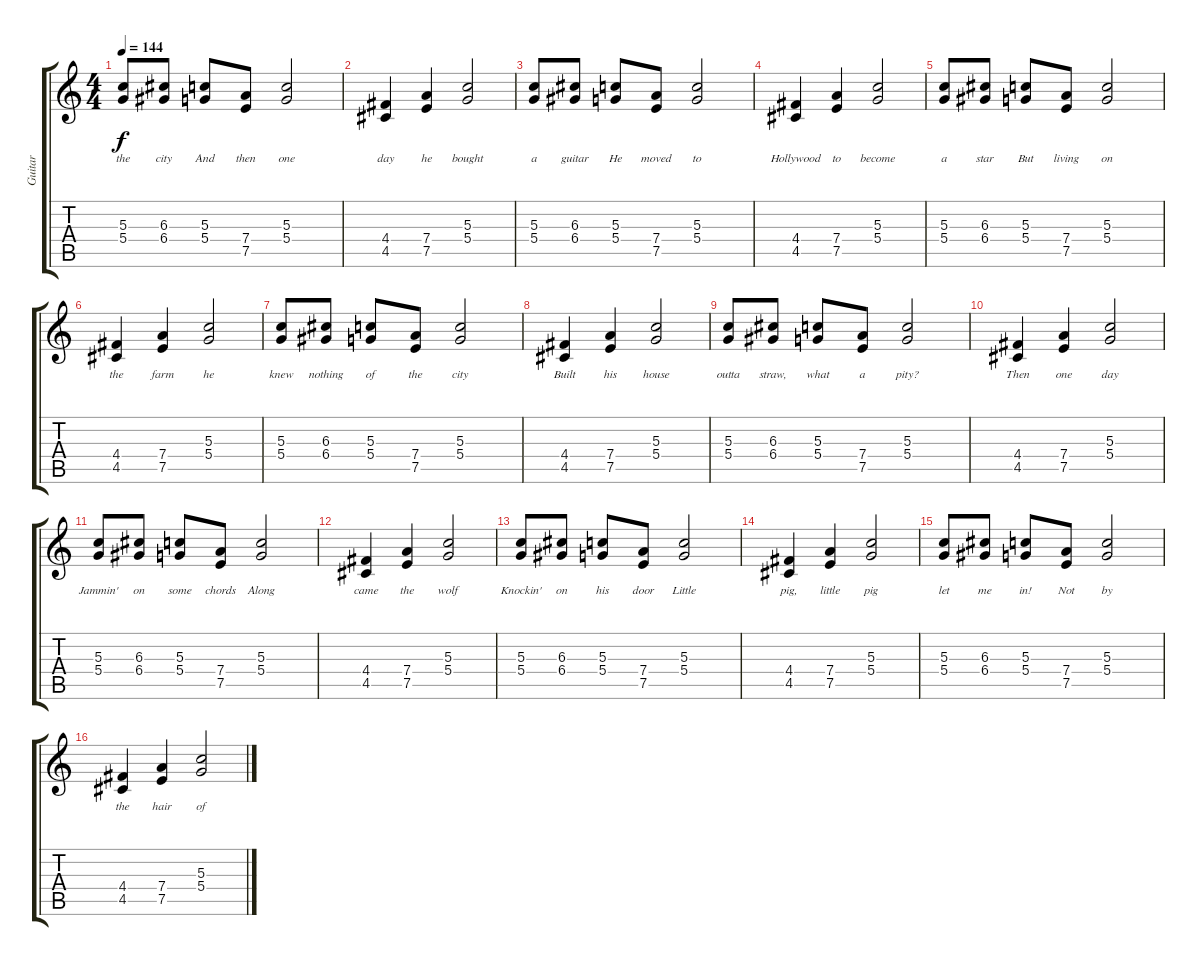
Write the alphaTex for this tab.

\track ("Guitar" "Guitar") {instrument overdrivenguitar}
\staff {score tabs}
\tuning (E4 B3 G3 D3 A2 E2) {hide}
\ts (4 4)
\tempo 144
\clef g2
\ks c
(5.3 5.4).8{lyrics (0 "the") lyrics (1 "") lyrics (2 "") lyrics (3 "") lyrics (4 "") dy f} (6.3 6.4).8{lyrics (0 "city") lyrics (1 "") lyrics (2 "") lyrics (3 "") lyrics (4 "")} (5.3 5.4).8{lyrics (0 "And") lyrics (1 "") lyrics (2 "") lyrics (3 "") lyrics (4 "")} (7.4 7.5).8{lyrics (0 "then") lyrics (1 "") lyrics (2 "") lyrics (3 "") lyrics (4 "")} (5.3 5.4).2{lyrics (0 "one") lyrics (1 "") lyrics (2 "") lyrics (3 "") lyrics (4 "")} |
(4.4 4.5).4{lyrics (0 "day") lyrics (1 "") lyrics (2 "") lyrics (3 "") lyrics (4 "")} (7.4 7.5).4{lyrics (0 "he") lyrics (1 "") lyrics (2 "") lyrics (3 "") lyrics (4 "")} (5.3 5.4).2{lyrics (0 "bought") lyrics (1 "") lyrics (2 "") lyrics (3 "") lyrics (4 "")} |
(5.3 5.4).8{lyrics (0 "a") lyrics (1 "") lyrics (2 "") lyrics (3 "") lyrics (4 "")} (6.3 6.4).8{lyrics (0 "guitar") lyrics (1 "") lyrics (2 "") lyrics (3 "") lyrics (4 "")} (5.3 5.4).8{lyrics (0 "He") lyrics (1 "") lyrics (2 "") lyrics (3 "") lyrics (4 "")} (7.4 7.5).8{lyrics (0 "moved") lyrics (1 "") lyrics (2 "") lyrics (3 "") lyrics (4 "")} (5.3 5.4).2{lyrics (0 "to") lyrics (1 "") lyrics (2 "") lyrics (3 "") lyrics (4 "")} |
(4.4 4.5).4{lyrics (0 "Hollywood") lyrics (1 "") lyrics (2 "") lyrics (3 "") lyrics (4 "")} (7.4 7.5).4{lyrics (0 "to") lyrics (1 "") lyrics (2 "") lyrics (3 "") lyrics (4 "")} (5.3 5.4).2{lyrics (0 "become") lyrics (1 "") lyrics (2 "") lyrics (3 "") lyrics (4 "")} |
(5.3 5.4).8{lyrics (0 "a") lyrics (1 "") lyrics (2 "") lyrics (3 "") lyrics (4 "")} (6.3 6.4).8{lyrics (0 "star") lyrics (1 "") lyrics (2 "") lyrics (3 "") lyrics (4 "")} (5.3 5.4).8{lyrics (0 "But") lyrics (1 "") lyrics (2 "") lyrics (3 "") lyrics (4 "")} (7.4 7.5).8{lyrics (0 "living") lyrics (1 "") lyrics (2 "") lyrics (3 "") lyrics (4 "")} (5.3 5.4).2{lyrics (0 "on") lyrics (1 "") lyrics (2 "") lyrics (3 "") lyrics (4 "")} |
(4.4 4.5).4{lyrics (0 "the") lyrics (1 "") lyrics (2 "") lyrics (3 "") lyrics (4 "")} (7.4 7.5).4{lyrics (0 "farm") lyrics (1 "") lyrics (2 "") lyrics (3 "") lyrics (4 "")} (5.3 5.4).2{lyrics (0 "he") lyrics (1 "") lyrics (2 "") lyrics (3 "") lyrics (4 "")} |
(5.3 5.4).8{lyrics (0 "knew") lyrics (1 "") lyrics (2 "") lyrics (3 "") lyrics (4 "")} (6.3 6.4).8{lyrics (0 "nothing") lyrics (1 "") lyrics (2 "") lyrics (3 "") lyrics (4 "")} (5.3 5.4).8{lyrics (0 "of") lyrics (1 "") lyrics (2 "") lyrics (3 "") lyrics (4 "")} (7.4 7.5).8{lyrics (0 "the") lyrics (1 "") lyrics (2 "") lyrics (3 "") lyrics (4 "")} (5.3 5.4).2{lyrics (0 "city") lyrics (1 "") lyrics (2 "") lyrics (3 "") lyrics (4 "")} |
(4.4 4.5).4{lyrics (0 "Built") lyrics (1 "") lyrics (2 "") lyrics (3 "") lyrics (4 "")} (7.4 7.5).4{lyrics (0 "his") lyrics (1 "") lyrics (2 "") lyrics (3 "") lyrics (4 "")} (5.3 5.4).2{lyrics (0 "house") lyrics (1 "") lyrics (2 "") lyrics (3 "") lyrics (4 "")} |
(5.3 5.4).8{lyrics (0 "outta") lyrics (1 "") lyrics (2 "") lyrics (3 "") lyrics (4 "")} (6.3 6.4).8{lyrics (0 "straw,") lyrics (1 "") lyrics (2 "") lyrics (3 "") lyrics (4 "")} (5.3 5.4).8{lyrics (0 "what") lyrics (1 "") lyrics (2 "") lyrics (3 "") lyrics (4 "")} (7.4 7.5).8{lyrics (0 "a") lyrics (1 "") lyrics (2 "") lyrics (3 "") lyrics (4 "")} (5.3 5.4).2{lyrics (0 "pity?") lyrics (1 "") lyrics (2 "") lyrics (3 "") lyrics (4 "")} |
(4.4 4.5).4{lyrics (0 "Then") lyrics (1 "") lyrics (2 "") lyrics (3 "") lyrics (4 "")} (7.4 7.5).4{lyrics (0 "one") lyrics (1 "") lyrics (2 "") lyrics (3 "") lyrics (4 "")} (5.3 5.4).2{lyrics (0 "day") lyrics (1 "") lyrics (2 "") lyrics (3 "") lyrics (4 "")} |
(5.3 5.4).8{lyrics (0 "Jammin'") lyrics (1 "") lyrics (2 "") lyrics (3 "") lyrics (4 "")} (6.3 6.4).8{lyrics (0 "on") lyrics (1 "") lyrics (2 "") lyrics (3 "") lyrics (4 "")} (5.3 5.4).8{lyrics (0 "some") lyrics (1 "") lyrics (2 "") lyrics (3 "") lyrics (4 "")} (7.4 7.5).8{lyrics (0 "chords") lyrics (1 "") lyrics (2 "") lyrics (3 "") lyrics (4 "")} (5.3 5.4).2{lyrics (0 "Along") lyrics (1 "") lyrics (2 "") lyrics (3 "") lyrics (4 "")} |
(4.4 4.5).4{lyrics (0 "came") lyrics (1 "") lyrics (2 "") lyrics (3 "") lyrics (4 "")} (7.4 7.5).4{lyrics (0 "the") lyrics (1 "") lyrics (2 "") lyrics (3 "") lyrics (4 "")} (5.3 5.4).2{lyrics (0 "wolf") lyrics (1 "") lyrics (2 "") lyrics (3 "") lyrics (4 "")} |
(5.3 5.4).8{lyrics (0 "Knockin'") lyrics (1 "") lyrics (2 "") lyrics (3 "") lyrics (4 "")} (6.3 6.4).8{lyrics (0 "on") lyrics (1 "") lyrics (2 "") lyrics (3 "") lyrics (4 "")} (5.3 5.4).8{lyrics (0 "his") lyrics (1 "") lyrics (2 "") lyrics (3 "") lyrics (4 "")} (7.4 7.5).8{lyrics (0 "door") lyrics (1 "") lyrics (2 "") lyrics (3 "") lyrics (4 "")} (5.3 5.4).2{lyrics (0 "Little") lyrics (1 "") lyrics (2 "") lyrics (3 "") lyrics (4 "")} |
(4.4 4.5).4{lyrics (0 "pig,") lyrics (1 "") lyrics (2 "") lyrics (3 "") lyrics (4 "")} (7.4 7.5).4{lyrics (0 "little") lyrics (1 "") lyrics (2 "") lyrics (3 "") lyrics (4 "")} (5.3 5.4).2{lyrics (0 "pig") lyrics (1 "") lyrics (2 "") lyrics (3 "") lyrics (4 "")} |
(5.3 5.4).8{lyrics (0 "let") lyrics (1 "") lyrics (2 "") lyrics (3 "") lyrics (4 "")} (6.3 6.4).8{lyrics (0 "me") lyrics (1 "") lyrics (2 "") lyrics (3 "") lyrics (4 "")} (5.3 5.4).8{lyrics (0 "in!") lyrics (1 "") lyrics (2 "") lyrics (3 "") lyrics (4 "")} (7.4 7.5).8{lyrics (0 "Not") lyrics (1 "") lyrics (2 "") lyrics (3 "") lyrics (4 "")} (5.3 5.4).2{lyrics (0 "by") lyrics (1 "") lyrics (2 "") lyrics (3 "") lyrics (4 "")} |
(4.4 4.5).4{lyrics (0 "the") lyrics (1 "") lyrics (2 "") lyrics (3 "") lyrics (4 "")} (7.4 7.5).4{lyrics (0 "hair") lyrics (1 "") lyrics (2 "") lyrics (3 "") lyrics (4 "")} (5.3 5.4).2{lyrics (0 "of") lyrics (1 "") lyrics (2 "") lyrics (3 "") lyrics (4 "")}
